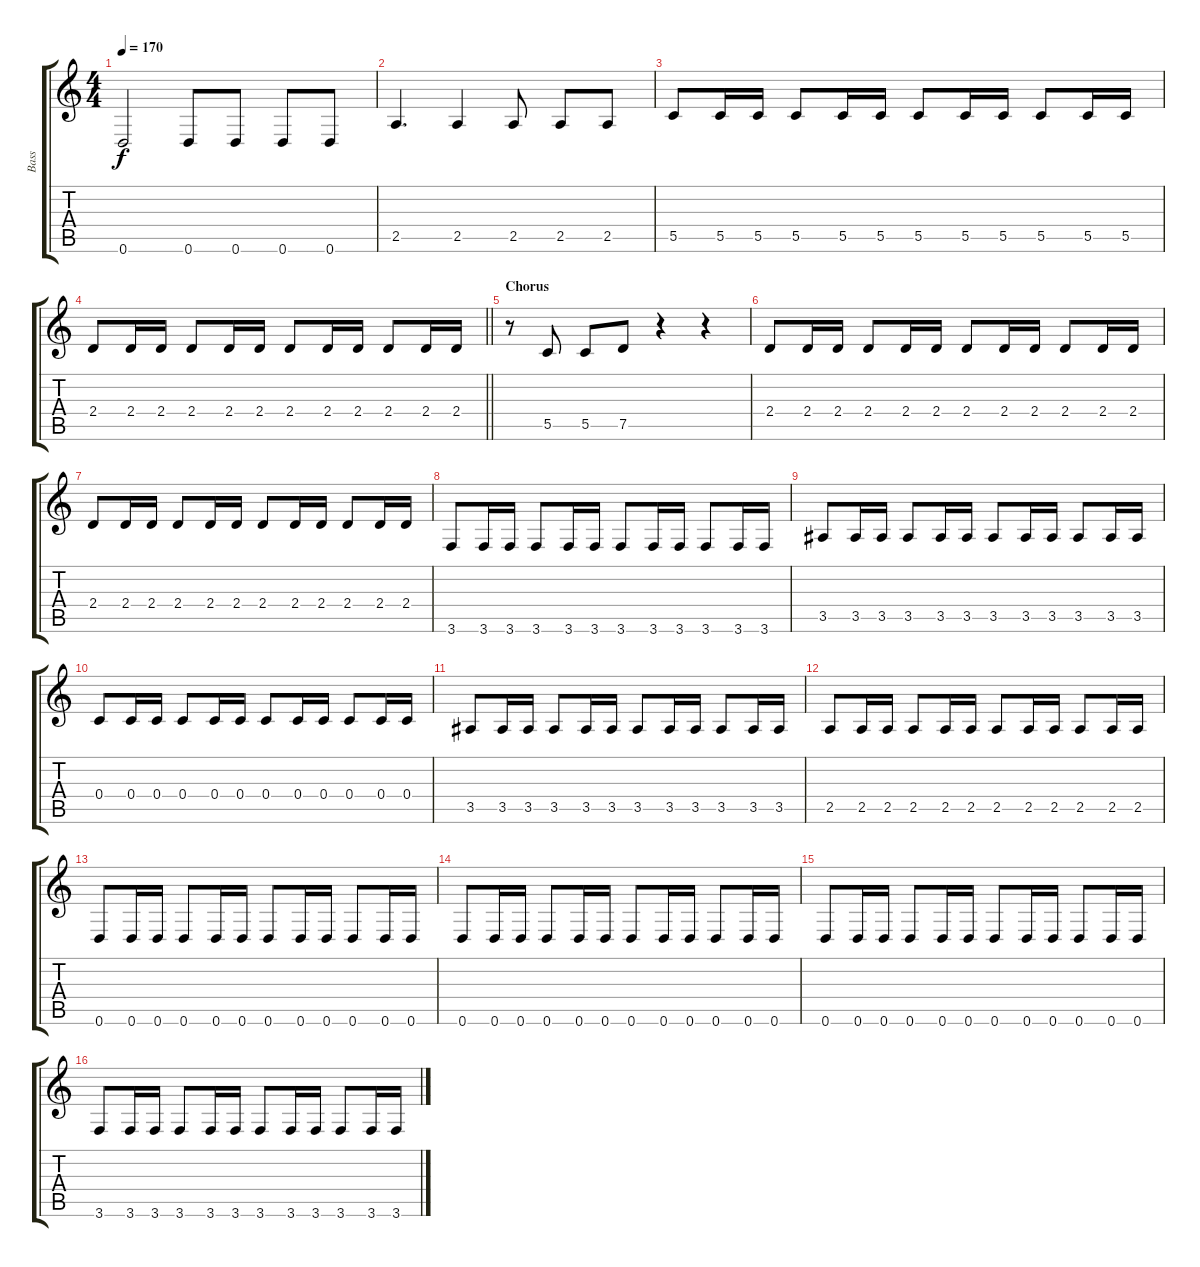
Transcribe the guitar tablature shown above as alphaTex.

\track ("Bass" "Bass") {instrument electricbassfinger}
\staff {score tabs}
\tuning (D4 A3 F3 C3 G2 D2) {hide}
\ts (4 4)
\tempo 170
\clef g2
\ks c
0.6.2{dy f} 0.6.8 0.6.8 0.6.8 0.6.8 |
2.5.4{d} 2.5.4 2.5.8 2.5.8 2.5.8 |
5.5.8 5.5.16 5.5.16 5.5.8 5.5.16 5.5.16 5.5.8 5.5.16 5.5.16 5.5.8 5.5.16 5.5.16 |
\barLineRight lightlight
2.4.8 2.4.16 2.4.16 2.4.8 2.4.16 2.4.16 2.4.8 2.4.16 2.4.16 2.4.8 2.4.16 2.4.16 |
\section ("" "Chorus")
r.8 5.5.8 5.5.8 7.5.8 r.4 r.4 |
2.4.8 2.4.16 2.4.16 2.4.8 2.4.16 2.4.16 2.4.8 2.4.16 2.4.16 2.4.8 2.4.16 2.4.16 |
2.4.8 2.4.16 2.4.16 2.4.8 2.4.16 2.4.16 2.4.8 2.4.16 2.4.16 2.4.8 2.4.16 2.4.16 |
3.6.8 3.6.16 3.6.16 3.6.8 3.6.16 3.6.16 3.6.8 3.6.16 3.6.16 3.6.8 3.6.16 3.6.16 |
3.5.8 3.5.16 3.5.16 3.5.8 3.5.16 3.5.16 3.5.8 3.5.16 3.5.16 3.5.8 3.5.16 3.5.16 |
0.4.8 0.4.16 0.4.16 0.4.8 0.4.16 0.4.16 0.4.8 0.4.16 0.4.16 0.4.8 0.4.16 0.4.16 |
3.5.8 3.5.16 3.5.16 3.5.8 3.5.16 3.5.16 3.5.8 3.5.16 3.5.16 3.5.8 3.5.16 3.5.16 |
2.5.8 2.5.16 2.5.16 2.5.8 2.5.16 2.5.16 2.5.8 2.5.16 2.5.16 2.5.8 2.5.16 2.5.16 |
0.6.8 0.6.16 0.6.16 0.6.8 0.6.16 0.6.16 0.6.8 0.6.16 0.6.16 0.6.8 0.6.16 0.6.16 |
0.6.8 0.6.16 0.6.16 0.6.8 0.6.16 0.6.16 0.6.8 0.6.16 0.6.16 0.6.8 0.6.16 0.6.16 |
0.6.8 0.6.16 0.6.16 0.6.8 0.6.16 0.6.16 0.6.8 0.6.16 0.6.16 0.6.8 0.6.16 0.6.16 |
3.6.8 3.6.16 3.6.16 3.6.8 3.6.16 3.6.16 3.6.8 3.6.16 3.6.16 3.6.8 3.6.16 3.6.16
